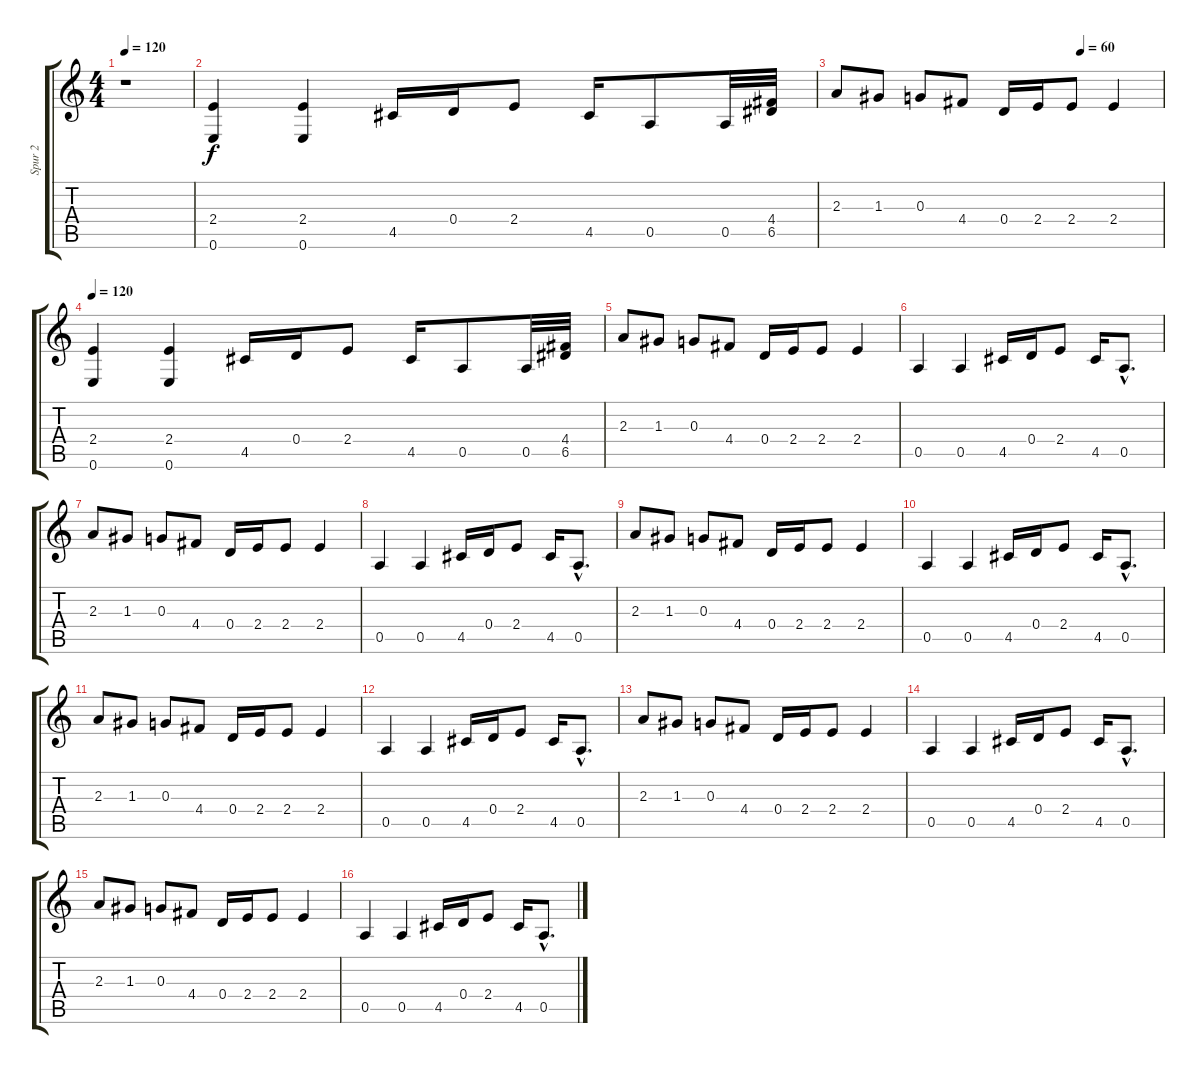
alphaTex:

\track ("Spur 2" "Spur 2") {instrument overdrivenguitar}
\staff {score tabs}
\tuning (E4 B3 G3 D3 A2 E2) {hide}
\ts (4 4)
\tempo 120
\clef g2
\ks c
r.1{dy f instrument overdrivenguitar} |
(2.4 0.6).4 (2.4 0.6).4 4.5.16 0.4.16 2.4.8 4.5.16 0.5.8 0.5.32 (4.4 6.5).32 |
\tempo (60 0.75)
2.3.8 1.3.8 0.3.8 4.4.8 0.4.16 2.4.16 2.4.8 2.4.4 |
\tempo 120
(2.4 0.6).4 (2.4 0.6).4 4.5.16 0.4.16 2.4.8 4.5.16 0.5.8 0.5.32 (4.4 6.5).32 |
2.3.8 1.3.8 0.3.8 4.4.8 0.4.16 2.4.16 2.4.8 2.4.4 |
0.5.4 0.5.4 4.5.16 0.4.16 2.4.8 4.5.16 0.5{hac}.8{d} |
2.3.8 1.3.8 0.3.8 4.4.8 0.4.16 2.4.16 2.4.8 2.4.4 |
0.5.4 0.5.4 4.5.16 0.4.16 2.4.8 4.5.16 0.5{hac}.8{d} |
2.3.8 1.3.8 0.3.8 4.4.8 0.4.16 2.4.16 2.4.8 2.4.4 |
0.5.4 0.5.4 4.5.16 0.4.16 2.4.8 4.5.16 0.5{hac}.8{d} |
2.3.8 1.3.8 0.3.8 4.4.8 0.4.16 2.4.16 2.4.8 2.4.4 |
0.5.4 0.5.4 4.5.16 0.4.16 2.4.8 4.5.16 0.5{hac}.8{d} |
2.3.8 1.3.8 0.3.8 4.4.8 0.4.16 2.4.16 2.4.8 2.4.4 |
0.5.4 0.5.4 4.5.16 0.4.16 2.4.8 4.5.16 0.5{hac}.8{d} |
2.3.8 1.3.8 0.3.8 4.4.8 0.4.16 2.4.16 2.4.8 2.4.4 |
0.5.4 0.5.4 4.5.16 0.4.16 2.4.8 4.5.16 0.5{hac}.8{d}
